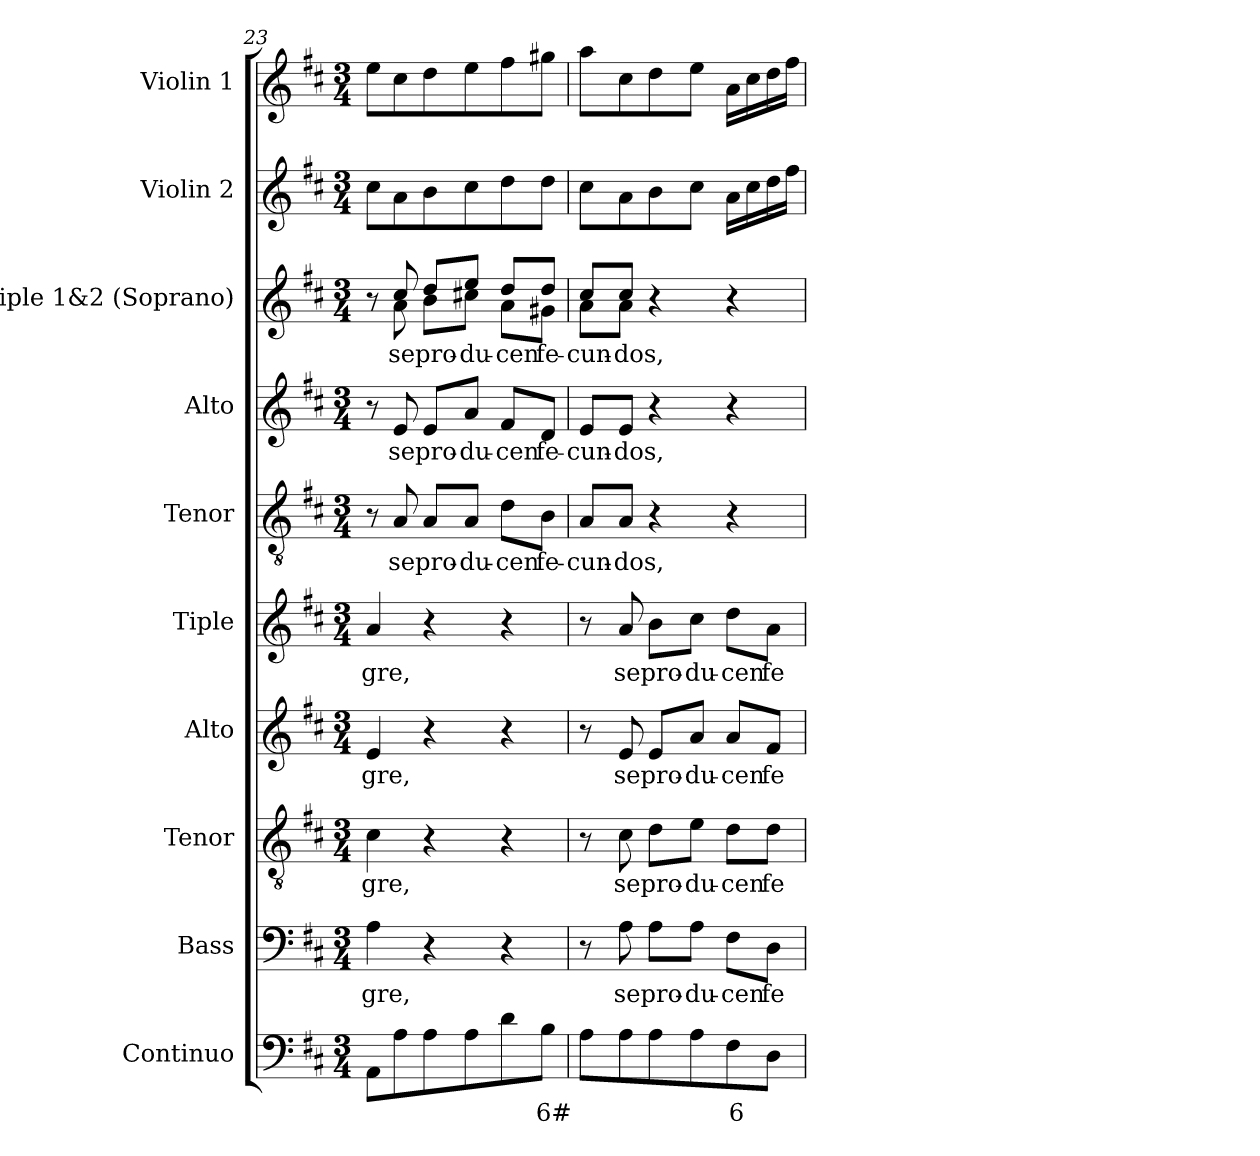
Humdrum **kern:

**kern	**text	**kern	**text	**kern	**text	**kern	**text	**kern	**text	**kern	**text	**kern	**text	**kern	**text	**kern	**kern
*part10	*part10	*part9	*part9	*part8	*part8	*part7	*part7	*part6	*part6	*part5	*part5	*part4	*part4	*part3	*part3	*part2	*part1
*staff10	*staff10	*staff9	*staff9	*staff8	*staff8	*staff7	*staff7	*staff6	*staff6	*staff5	*staff5	*staff4	*staff4	*staff3	*staff3	*staff2	*staff1
*I"Continuo	*	*I"Bass	*	*I"Tenor	*	*I"Alto	*	*I"Tiple	*	*I"Tenor	*	*I"Alto	*	*I"Tiple 1&2 (Soprano)	*	*I"Violin 2	*I"Violin 1
*I'Cont.	*	*I'B.	*	*I'T.	*	*I'A.	*	*	*	*I'T.	*	*I'A.	*	*I'S.	*	*I'Vln. 2	*I'Vln. 1
*clefF4	*	*clefF4	*	*clefGv2	*	*clefG2	*	*clefG2	*	*clefGv2	*	*clefG2	*	*clefG2	*	*clefG2	*clefG2
*	*	*	*	*ITrd7c12	*	*	*	*	*	*ITrd7c12	*	*	*	*	*	*	*
*k[f#c#]	*	*k[f#c#]	*	*k[f#c#]	*	*k[f#c#]	*	*k[f#c#]	*	*k[f#c#]	*	*k[f#c#]	*	*k[f#c#]	*	*k[f#c#]	*k[f#c#]
*D:	*	*D:	*	*D:	*	*D:	*	*D:	*	*D:	*	*D:	*	*D:	*	*D:	*D:
*M3/4	*	*M3/4	*	*M3/4	*	*M3/4	*	*M3/4	*	*M3/4	*	*M3/4	*	*M3/4	*	*M3/4	*M3/4
=23	=23	=23	=23	=23	=23	=23	=23	=23	=23	=23	=23	=23	=23	=23	=23	=23	=23
!	!	!	!LO:LY:b:color=#000000	!	!	!	!	!	!	!	!	!	!	!	!	!	!
!	!	!	!	!	!LO:LY:b:color=#000000	!	!	!	!	!	!	!	!	!	!	!	!
!	!	!	!	!	!	!	!LO:LY:b:color=#000000	!	!	!	!	!	!	!	!	!	!
!	!	!	!	!	!	!	!	!	!LO:LY:b:color=#000000	!	!	!	!	!	!	!	!
*	*	*	*	*	*	*	*	*	*	*	*	*	*	*^	*	*	*
8AAi\L	.	4Ai\	-gre,	4C#i\	-gre,	4ei/	-gre,	4ai/	-gre,	8r	.	8r	.	8r	8ryy	.	8cc#i\L	8eei\L
!	!	!	!	!	!	!	!	!	!	!	!LO:LY:b:color=#000000	!	!	!	!	!	!	!
!	!	!	!	!	!	!	!	!	!	!	!	!	!LO:LY:b:color=#000000	!	!	!	!	!
!	!	!	!	!	!	!	!	!	!	!	!	!	!	!	!	!LO:LY:b:color=#000000	!	!
8Ai\	.	.	.	.	.	.	.	.	.	8AAi/	se	8ei/	se	8cc#i/	8ai\	se	8ai\	8cc#i\
!	!	!	!	!	!	!	!	!	!	!	!LO:LY:b:color=#000000	!	!	!	!	!	!	!
!	!	!	!	!	!	!	!	!	!	!	!	!	!LO:LY:b:color=#000000	!	!	!	!	!
!	!	!	!	!	!	!	!	!	!	!	!	!	!	!	!	!LO:LY:b:color=#000000	!	!
8Ai\	.	4r	.	4r	.	4r	.	4r	.	8AAi/L	pro-	8ei/L	pro-	8ddi/L	8bi\L	pro-	8bi\	8ddi\
!	!	!	!	!	!	!	!	!	!	!	!LO:LY:b:color=#000000	!	!	!	!	!	!	!
!	!	!	!	!	!	!	!	!	!	!	!	!	!LO:LY:b:color=#000000	!	!	!	!	!
!	!	!	!	!	!	!	!	!	!	!	!	!	!	!	!	!LO:LY:b:color=#000000	!	!
8Ai\	.	.	.	.	.	.	.	.	.	8AAi/J	-du-	8ai/J	-du-	8eei/J	8cc#Xi\J	-du-	8cc#i\	8eei\
!	!	!	!	!	!	!	!	!	!	!	!LO:LY:b:color=#000000	!	!	!	!	!	!	!
!	!	!	!	!	!	!	!	!	!	!	!	!	!LO:LY:b:color=#000000	!	!	!	!	!
!	!	!	!	!	!	!	!	!	!	!	!	!	!	!	!	!LO:LY:b:color=#000000	!	!
8di\	.	4r	.	4r	.	4r	.	4r	.	8Di\L	-cen	8f#i/L	-cen	8ddi/L	8ai\L	-cen	8ddi\	8ff#i\
!	!LO:LY:b:color=#000000	!	!	!	!	!	!	!	!	!	!	!	!	!	!	!	!	!
!	!	!	!	!	!	!	!	!	!	!	!LO:LY:b:color=#000000	!	!	!	!	!	!	!
!	!	!	!	!	!	!	!	!	!	!	!	!	!LO:LY:b:color=#000000	!	!	!	!	!
!	!	!	!	!	!	!	!	!	!	!	!	!	!	!	!	!LO:LY:b:color=#000000	!	!
8Bi\J	6#	.	.	.	.	.	.	.	.	8BBi\J	fe-	8di/J	fe-	8ddi/J	8g#Xi\J	fe-	8ddi\J	8gg#Xi\J
!!LO:LB:g=z
=24	=24	=24	=24	=24	=24	=24	=24	=24	=24	=24	=24	=24	=24	=24	=24	=24	=24	=24
!	!	!	!	!	!	!	!	!	!	!	!LO:LY:b:color=#000000	!	!	!	!	!	!	!
!	!	!	!	!	!	!	!	!	!	!	!	!	!LO:LY:b:color=#000000	!	!	!	!	!
!	!	!	!	!	!	!	!	!	!	!	!	!	!	!	!	!LO:LY:b:color=#000000	!	!
8Ai\L	.	8r	.	8r	.	8r	.	8r	.	8AAi/L	-cun-	8ei/L	-cun-	8cc#i/L	8ai\L	-cun-	8cc#i\L	8aai\L
!	!	!	!LO:LY:b:color=#000000	!	!	!	!	!	!	!	!	!	!	!	!	!	!	!
!	!	!	!	!	!LO:LY:b:color=#000000	!	!	!	!	!	!	!	!	!	!	!	!	!
!	!	!	!	!	!	!	!LO:LY:b:color=#000000	!	!	!	!	!	!	!	!	!	!	!
!	!	!	!	!	!	!	!	!	!LO:LY:b:color=#000000	!	!	!	!	!	!	!	!	!
!	!	!	!	!	!	!	!	!	!	!	!LO:LY:b:color=#000000	!	!	!	!	!	!	!
!	!	!	!	!	!	!	!	!	!	!	!	!	!LO:LY:b:color=#000000	!	!	!	!	!
!	!	!	!	!	!	!	!	!	!	!	!	!	!	!	!	!LO:LY:b:color=#000000	!	!
8Ai\	.	8Ai\	se	8C#i\	se	8ei/	se	8ai/	se	8AAi/J	-dos,	8ei/J	-dos,	8cc#i/J	8ai\J	-dos,	8ai\	8cc#i\
!	!	!	!LO:LY:b:color=#000000	!	!	!	!	!	!	!	!	!	!	!	!	!	!	!
!	!	!	!	!	!LO:LY:b:color=#000000	!	!	!	!	!	!	!	!	!	!	!	!	!
!	!	!	!	!	!	!	!LO:LY:b:color=#000000	!	!	!	!	!	!	!	!	!	!	!
!	!	!	!	!	!	!	!	!	!LO:LY:b:color=#000000	!	!	!	!	!	!	!	!	!
8Ai\	.	8Ai\L	pro-	8Di\L	pro-	8ei/L	pro-	8bi\L	pro-	4r	.	4r	.	4r	4ryy	.	8bi\	8ddi\
!	!	!	!LO:LY:b:color=#000000	!	!	!	!	!	!	!	!	!	!	!	!	!	!	!
!	!	!	!	!	!LO:LY:b:color=#000000	!	!	!	!	!	!	!	!	!	!	!	!	!
!	!	!	!	!	!	!	!LO:LY:b:color=#000000	!	!	!	!	!	!	!	!	!	!	!
!	!	!	!	!	!	!	!	!	!LO:LY:b:color=#000000	!	!	!	!	!	!	!	!	!
8Ai\	.	8Ai\J	-du-	8Ei\J	-du-	8ai/J	-du-	8cc#i\J	-du-	.	.	.	.	.	.	.	8cc#i\J	8eei\J
!	!LO:LY:b:color=#000000	!	!	!	!	!	!	!	!	!	!	!	!	!	!	!	!	!
!	!	!	!LO:LY:b:color=#000000	!	!	!	!	!	!	!	!	!	!	!	!	!	!	!
!	!	!	!	!	!LO:LY:b:color=#000000	!	!	!	!	!	!	!	!	!	!	!	!	!
!	!	!	!	!	!	!	!LO:LY:b:color=#000000	!	!	!	!	!	!	!	!	!	!	!
!	!	!	!	!	!	!	!	!	!LO:LY:b:color=#000000	!	!	!	!	!	!	!	!	!
8F#i\	6	8F#i\L	-cen	8Di\L	-cen	8ai/L	-cen	8ddi\L	-cen	4r	.	4r	.	4r	4ryy	.	16ai\LL	16ai\LL
.	.	.	.	.	.	.	.	.	.	.	.	.	.	.	.	.	16cc#i\	16cc#i\
!	!	!	!LO:LY:b:color=#000000	!	!	!	!	!	!	!	!	!	!	!	!	!	!	!
!	!	!	!	!	!LO:LY:b:color=#000000	!	!	!	!	!	!	!	!	!	!	!	!	!
!	!	!	!	!	!	!	!LO:LY:b:color=#000000	!	!	!	!	!	!	!	!	!	!	!
!	!	!	!	!	!	!	!	!	!LO:LY:b:color=#000000	!	!	!	!	!	!	!	!	!
8Di\J	.	8Di\J	fe-	8Di\J	fe-	8f#i/J	fe-	8ai\J	fe-	.	.	.	.	.	.	.	16ddi\	16ddi\
.	.	.	.	.	.	.	.	.	.	.	.	.	.	.	.	.	16ff#i\JJ	16ff#i\JJ
*	*	*	*	*	*	*	*	*	*	*	*	*	*	*v	*v	*	*	*
=	=	=	=	=	=	=	=	=	=	=	=	=	=	=	=	=	=
*-	*-	*-	*-	*-	*-	*-	*-	*-	*-	*-	*-	*-	*-	*-	*-	*-	*-
